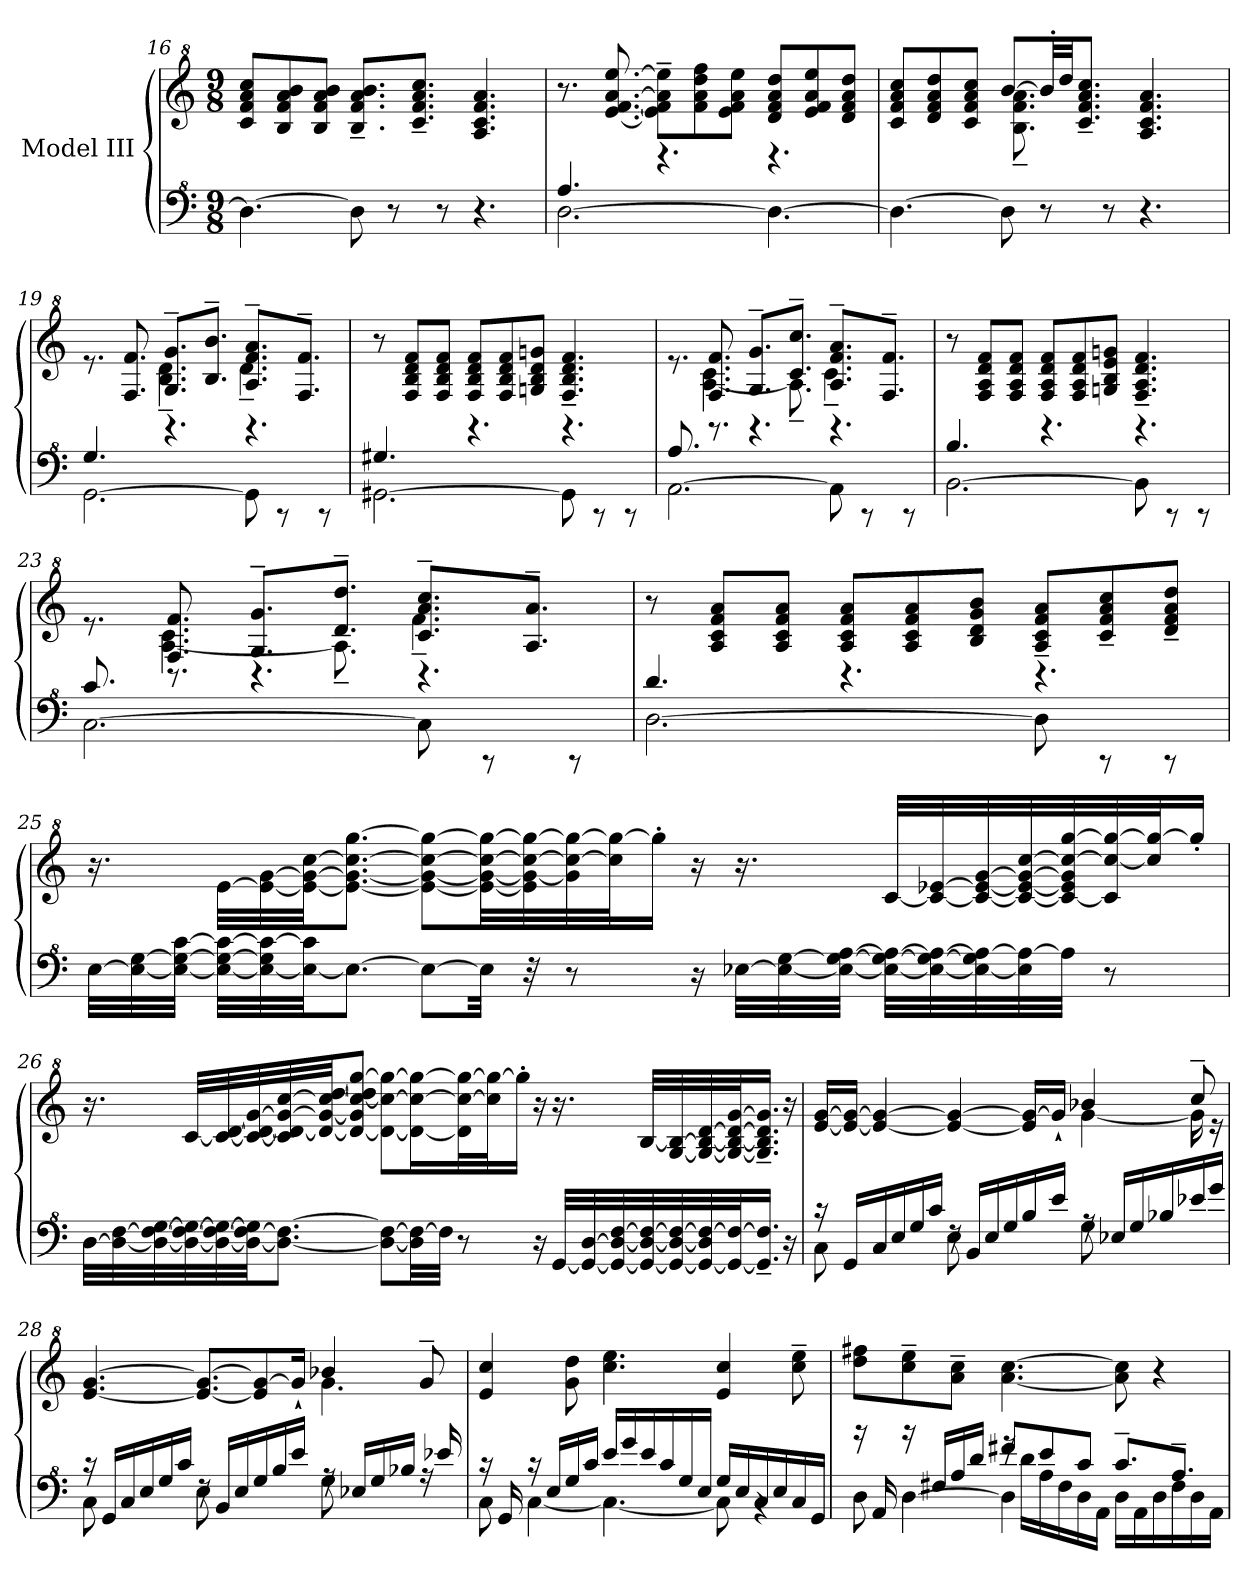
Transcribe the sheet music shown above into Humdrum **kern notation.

**kern	**kern
*part1	*part1
*staff2	*staff1
*I"Model III	*
*clefF^4	*clefG^2
*k[]	*k[]
*M9/8	*M9/8
=16	=16
4.d\_	8cc/ 8ff/ 8aa/ 8ccc/L
.	8b/ 8ff/ 8aa/ 8bb/
.	8b/ 8ff/ 8aa/ 8bb/J
8d\]	8.b/~ 8.ff/~ 8.aa/~ 8.bb/~L
8r	.
.	8.cc/~ 8.ff/~ 8.aa/~ 8.ccc/~J
8r	.
4.r	4.a/ 4.cc/ 4.ff/ 4.aa/
=17	=17
*	*MM78
*^	*
[2.d\	4.a/	8.r
*	*	*MM72
.	.	[8.ee/ [8.ff/ [8.aa/ [8.eee/
*	*	*MM99
.	4.rgg	8ee\]~ 8ff\]~ 8aa\]~ 8eee\]~L
*	*	*MM104
.	.	8ff\ 8aa\ 8ddd\ 8fff\
.	.	8ee\ 8ff\ 8aa\ 8eee\J
4.d\_	4.rgg	8dd/ 8ff/ 8aa/ 8ddd/L
.	.	8ee/ 8ff/ 8aa/ 8eee/
.	.	8dd/ 8ff/ 8aa/ 8ddd/J
*v	*v	*
=18	=18
*	*^
4.d\_	8cc/ 8ff/ 8aa/ 8ccc/L	4.ryy
.	8dd/ 8ff/ 8aa/ 8ddd/	.
.	8cc/ 8ff/ 8aa/ 8ccc/J	.
8d\]	[8bb/L	8.b\~ 8.ff\~ 8.aa\~
8r	32bb'/LL]	.
.	32ddd/JJ	.
.	8.cc/~ 8.ff/~ 8.aa/~ 8.ccc/~J	2ryy
8r	.	.
4.r	4.a/ 4.cc/ 4.ff/ 4.aa/	.
.	.	16ryy
!!LO:PB:g=z	!!
=19	=19	=19
*^	*	*
[2.G\	4.g/	8.ree	4.ryy
.	.	8.f/ 8.ff/	.
.	4.ree	8.g/~ 8.gg/~L	4.b\~ 4.dd\~
.	.	8.b/~ 8.bb/~J	.
8G\]	4.ree	8.a/~ 8.ff/~ 8.aa/~L	4.dd~\
8rC	.	.	.
.	.	8.f/~ 8.ff/~J	.
8rC	.	.	.
*	*	*v	*v
=20	=20	=20
*	*	*MM104
[2.G#X\	4.g#X/	8r
.	.	8f/ 8b/ 8dd/ 8ff/L
.	.	8f/ 8b/ 8dd/ 8ff/J
.	4.ree	8f/ 8b/ 8dd/ 8ff/L
.	.	8f/ 8b/ 8dd/ 8ff/
.	.	8gn/ 8b/ 8dd/ 8ggn/J
8G#\]	4.ree	4.f/~ 4.b/~ 4.dd/~ 4.ff/~
8rC	.	.
8rC	.	.
=21	=21	=21
*	*	*^
[2.A\	8.a/	8.ree	8.ryy
.	8.ree	8.f/ 8.ff/	[4.a\ 4.cc\
.	4.ree	8.g/~ 8.gg/~L	.
.	.	8.cc/~ 8.ccc/~J	8.a~\]
8A\]	4.ree	8.a/~ 8.ff/~ 8.aa/~L	4.cc~\
8rC	.	.	.
.	.	8.f/~ 8.ff/~J	.
8rC	.	.	.
*	*	*v	*v
=22	=22	=22
[2.B\	4.b/	8r
.	.	8f/ 8a/ 8dd/ 8ff/L
.	.	8f/ 8a/ 8dd/ 8ff/J
.	4.ree	8f/ 8a/ 8dd/ 8ff/L
.	.	8f/ 8a/ 8dd/ 8ff/
.	.	8gn/ 8b/ 8ee/ 8ggn/J
8B\]	4.ree	4.f/~ 4.a/~ 4.dd/~ 4.ff/~
8rC	.	.
8rC	.	.
!!LO:LB:g=z
=23	=23	=23
*	*	*^
[2.c\	8.cc/	8.ree	8.ryy
.	8.ree	8.f/ 8.ff/	[4.a\ 4.cc\
.	4.ree	8.g/~ 8.gg/~L	.
.	.	8.dd/~ 8.ddd/~J	8.a~\]
8c\]	4.ree	8.cc/~ 8.aa/~ 8.ccc/~L	4.ff~\
8rC	.	.	.
.	.	8.a/~ 8.aa/~J	.
8rC	.	.	.
*	*	*v	*v
=24	=24	=24
[2.d\	4.dd/	8r
.	.	8a/ 8cc/ 8ff/ 8aa/L
.	.	8a/ 8cc/ 8ff/ 8aa/J
.	4.ree	8a/ 8cc/ 8ff/ 8aa/L
.	.	8a/ 8cc/ 8ff/ 8aa/
.	.	8b/ 8dd/ 8gg/ 8bb/J
*	*	*MM90
8d\]	4.ree	8a/~ 8cc/~ 8ff/~ 8aa/~L
*	*	*MM89
8rC	.	8cc/~ 8ff/~ 8aa/~ 8ccc/~
*	*	*MM87
8rC	.	8dd/~ 8ff/~ 8aa/~ 8ddd/~J
*v	*v	*
!!LO:LB:g=z
=25	=25
*	*MM84
[32e\LLL	16.r
32e\_ [32g\	.
32e\_ 32g\_ [32cc\JJJ	.
32e\_ 32g\_ 32cc\_LLL	[32ee\LLL
32e\_ 32g\] 32cc\_	32ee\_ [32gg\
32e\_ 32cc\]JJ	32ee\_ 32gg\_ [32ccc\JJ
8.e\J_	8.ee\_ 8.gg\_ 8.ccc\_ [8.ggg\J
8e\L_	8ee\_ 8gg\_ 8ccc\_ 8ggg\_L
32e\Jkk]	32ee\_ 32gg\_ 32ccc\_ 32ggg\_LL
32r	32ee\] 32gg\_ 32ccc\_ 32ggg\_
8r	32gg\] 32ccc\_ 32ggg\_
.	32ccc\] 32ggg\_J
.	16ggg'\JJ]
16r	16r
*	*MM75
[32e-X\LLL	16.r
32e-\_ [32g\	.
32e-\_ 32g\_ [32a\JJJ	.
32e-\_ 32g\_ 32a\_LLL	[32cc/LLL
32e-\_ 32g\_ 32a\_	32cc/_ [32ee-X/
32e-\_ 32g\] 32a\_	32cc/_ 32ee-/_ [32gg/
32e-\] 32a\_	32cc/_ 32ee-/_ 32gg/_ [32ccc/
32a\JJJ]	32cc/_ 32ee-/] 32gg/] 32ccc/_ [32ggg/
8r	32cc/] 32ccc/_ 32ggg/_
.	32ccc/] 32ggg/_J
.	16ggg'/JJ]
!!LO:LB:g=z
=26	=26
[32d\LLL	16.r
32d\_ [32f\	.
32d\_ 32f\_ [32g\	.
32d\_ 32f\_ 32g\_	[32cc/LLL
32d\_ 32f\_ 32g\_	32cc/_ [32dd/
32d\_ 32f\_ 32g\]JJ	32cc/_ 32dd/_ [32gg/
8.d\_ 8.f\_J	32cc/] 32dd/_ 32gg/_ [32ccc/
.	32dd/_ 32gg/_ 32ccc/_ [32ddd/JJ
.	8dd/_ 8gg/] 8ccc/_ 8ddd/] [8ggg/J
*	*MM66
8d\_ 8f\_L	8dd\_ 8ccc\_ 8ggg\_L
32d\] 32f\_LL	16dd\_ 16ccc\_ 16ggg\_L
32f\JJJ]	.
8r	32dd\] 32ccc\_ 32ggg\_L
.	32ccc\] 32ggg\_J
.	16ggg'\JJ]
16r	16r
*	*MM45
[32G/LLL	16.r
32G/_ [32d/	.
32G/_ 32d/_ [32f/	.
32G/_ 32d/_ 32f/_	[32b/LLL
32G/_ 32d/_ 32f/_	[32g/ 32b/_
32G/_ 32d/] 32f/_	32g/_ 32b/_ [32dd/
32G/_ 32f/_J	32g/_ 32b/_ 32dd/_ [32gg/J
*	*MM30
16.G/]~ 16.f/]~JJ	16.g/]~ 16.b/]~ 16.dd/]~ 16.gg/]~JJ
16r	16r
!!LO:LB:g=z
=27	=27
*	*MM81
*^	*^
16r	8c\	[16ee/ [16gg/LL	2.ryy
*	*	*MM86	*
16G/LL	.	16ee/_ 16gg/_JJ	.
16c/	4ryy	4ee/_ 4gg/_	.
16e/	.	.	.
16g/	.	.	.
16cc/JJ	.	.	.
*	*	*MM90	*
16rf	8e\	4ee/_ 4gg/_	.
16B/LL	.	.	.
16e/	4ryy	.	.
16g/	.	.	.
16b/	.	16ee/] 16gg/_LL	.
16ee/JJ	.	16gg`/JJ]	.
*	*	*MM93	*
16ra	8g\	4bb-X/	[4gg\
16e-X/LL	.	.	.
16g/	4ryy	.	.
16b-X/	.	.	.
16ee-X/	.	8ccc~/	16gg\]
16gg/JJ	.	.	16r
=28	=28	=28	=28
*	*	*MM96	*
16r	8c\	[4.ee/ [4.gg/	2.ryy
16G/LL	.	.	.
16c/	4ryy	.	.
16e/	.	.	.
16g/	.	.	.
16cc/JJ	.	.	.
16rf	8e\	8.ee/_ 8.gg/_L	.
16B/LL	.	.	.
16e/	4ryy	.	.
*	*	*MM99	*
16g/	.	8ee/] 8gg/_	.
16b/	.	.	.
16ee/JJ	.	16gg`/Jk]	.
16ra	8g\	4bb-X/	4.gg\
16e-X/LL	.	.	.
16g/	4ryy	.	.
16b-X/JJ	.	.	.
16ra	.	8gg~/	.
16ee-X/	.	.	.
*	*	*v	*v
!!LO:PB:g=z
=29	=29	=29
*	*	*MM102
16r	8c\	4ee/ 4ccc/
16G/	.	.
16r	[4c\	.
16e/LL	.	.
16g/	.	8gg\ 8ddd\
16cc/JJ	.	.
16ee/LL	4.c\_	4.ccc\ 4.eee\
16gg/	.	.
16ee/	.	.
16cc/	.	.
16g/	.	.
16e/JJ	.	.
16g/LL	8c\]	4ee/ 4ccc/
16e/	.	.
16c/	4rB	.
16e/	.	.
16c/	.	8ccc\~ 8eee\~
16G/JJ	.	.
=30	=30	=30
*	*^	*
8d\	16rbb	4.ryy	8ddd\ 8fff#X\L
.	16A/	.	.
[4d\	16rbb	.	8ccc\~ 8eee\~
.	16f#X/LL	.	.
.	16a/	.	8aa\~ 8ccc\~J
.	16dd/JJ	.	.
8ff#X/L	16rgg	4d\]	[4.aa\ [4.ccc\
.	16dd\LL	.	.
8ee/	16a\	.	.
.	16f#\	.	.
8cc/J	16d\	2ryy	.
.	16A\JJ	.	.
8.cc~/L	16d\LL	.	8aa\] 8ccc\]
.	16A\	.	.
.	16d\	.	4r
8.a~/J	16f#\	.	.
.	16d\	.	.
.	16A\JJ	.	.
*v	*v	*v	*
=	=
*-	*-
